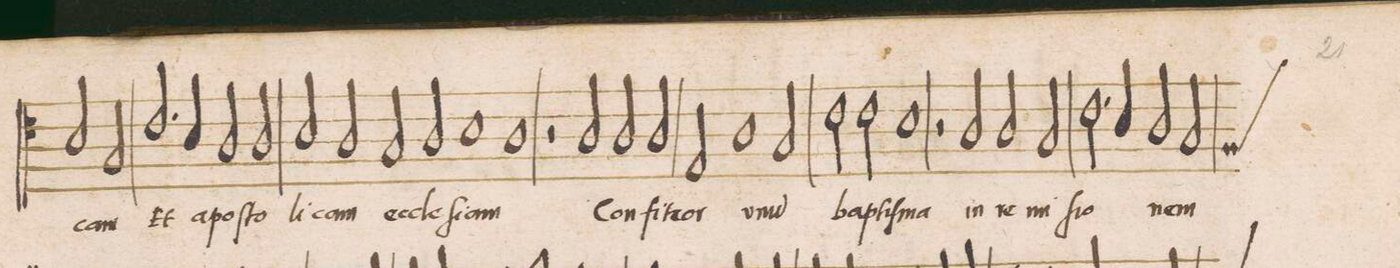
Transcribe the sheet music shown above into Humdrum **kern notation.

**kern	**text
*I"TENOR	*
*clefC4	*
*k[]	*
*met(C|)	*
*M2/1	*
2B/	-cam
2G/	.
2.c/	Et
4B/	a-
=115-	=115-
2A/	-po-
2A/	-ſto-
2B/	-li-
2A/	-cam
=116-	=116-
2G/	ec-
2A/	-cle-
1B	-ſi-
=117-	=117-
1A	-am
2r	.
2A/	Con-
=118-	=118-
2A/	-fi-
2A/	-te-
2E/	-or
1A/	v-
=119-	=119-
2G/	-nu(m)
2c\	bap-
2c\	-tiſ-
=120-	=120-
1B	-ma
2r	.
2A/	in
=121-	=121-
2A/	re-
2G/	-mi-
2.c\	-ſi-
4B/	.
=122-	=122-
2A/	-o-
*custos:F	*
2G/	nem
*-	*-
